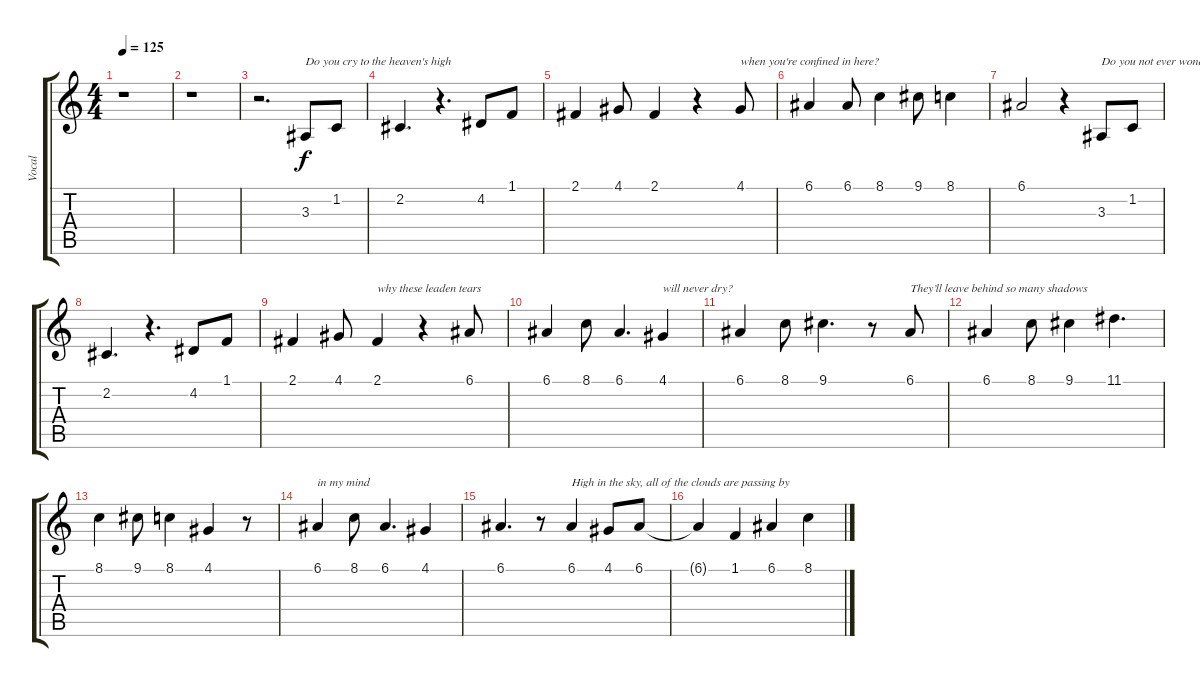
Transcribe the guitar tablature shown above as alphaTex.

\track ("Vocal" "Vocal") {instrument flute}
\staff {score tabs}
\tuning (E4 B3 G3 D3 A2 E2) {hide}
\ts (4 4)
\tempo 125
\clef g2
\ks c
r.1{dy f} |
r.1 |
r.2{d} 3.3.8{txt "Do you cry to the heaven's high"} 1.2.8 |
2.2.4{d} r.4{d} 4.2.8 1.1.8 |
2.1.4 4.1.8 2.1.4 r.4 4.1.8{txt "when you're confined in here?"} |
6.1.4 6.1.8 8.1.4 9.1.8 8.1.4 |
6.1.2 r.4 3.3.8{txt "Do you not ever wonder"} 1.2.8 |
2.2.4{d} r.4{d} 4.2.8 1.1.8 |
2.1.4 4.1.8 2.1.4{txt "why these leaden tears "} r.4 6.1.8 |
6.1.4 8.1.8 6.1.4{d} 4.1.4{txt "will never dry?"} |
6.1.4 8.1.8 9.1.4{d} r.8 6.1.8{txt "They’ll leave behind so many shadows "} |
6.1.4 8.1.8 9.1.4 11.1.4{d} |
8.1.4 9.1.8 8.1.4 4.1.4 r.8 |
6.1.4{txt "in my mind"} 8.1.8 6.1.4{d} 4.1.4 |
6.1.4{d} r.8 6.1.4{txt "High in the sky, all of the clouds are passing by"} 4.1.8 6.1.8 |
6.1{t}.4 1.1.4 6.1.4 8.1.4
